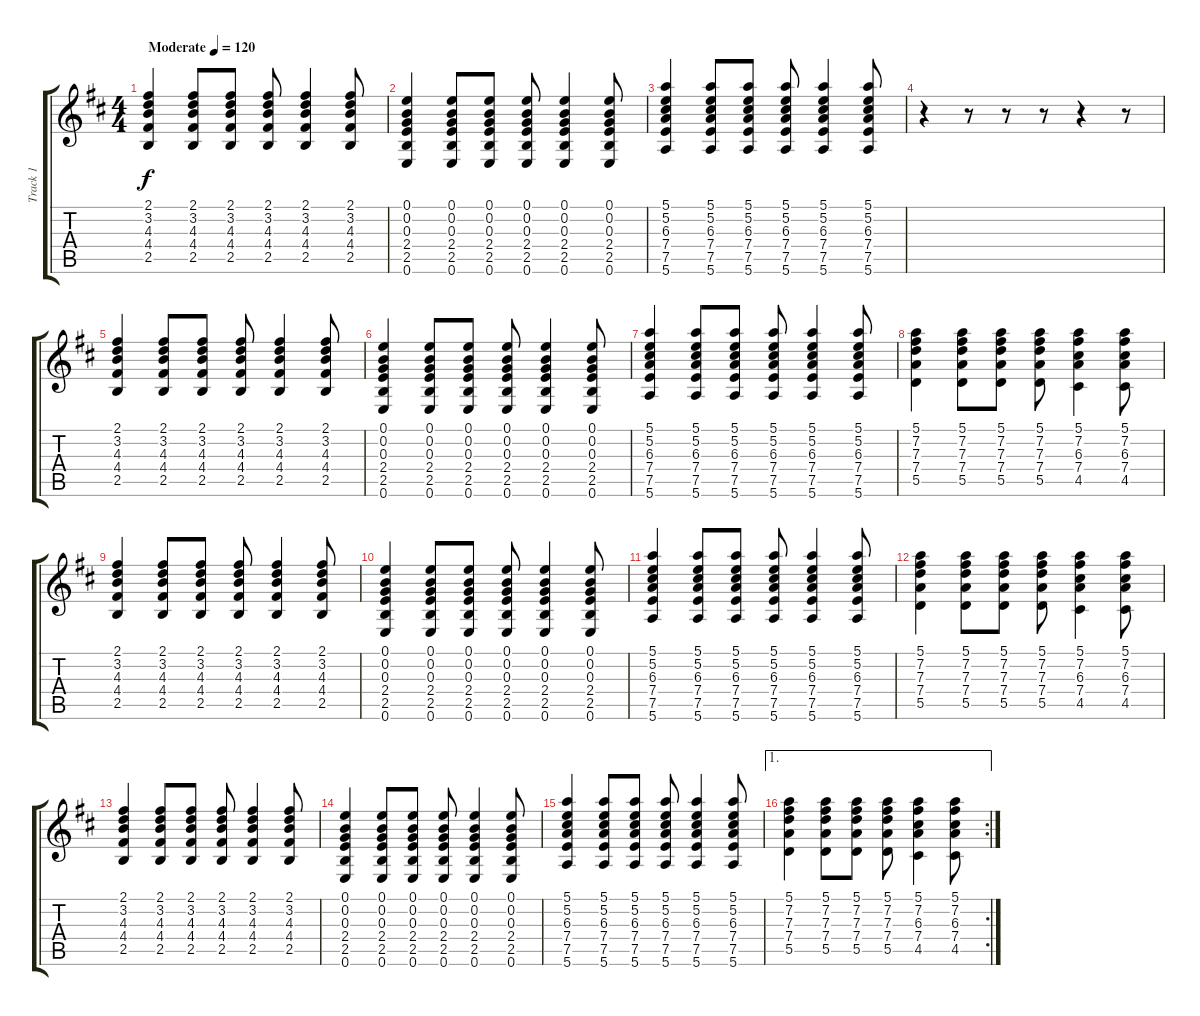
\track ("Track 1" "Track 1") {instrument acousticguitarsteel}
\staff {score tabs}
\tuning (E4 B3 G3 D3 A2 E2) {hide}
\ts (4 4)
\tempo (120 "Moderate")
\clef g2
\ks d
(2.1 3.2 4.3 4.4 2.5).4{dy f instrument acousticguitarsteel} (2.1 3.2 4.3 4.4 2.5).8 (2.1 3.2 4.3 4.4 2.5).8 (2.1 3.2 4.3 4.4 2.5).8 (2.1 3.2 4.3 4.4 2.5).4 (2.1 3.2 4.3 4.4 2.5).8 |
(0.1 0.2 0.3 2.4 2.5 0.6).4 (0.1 0.2 0.3 2.4 2.5 0.6).8 (0.1 0.2 0.3 2.4 2.5 0.6).8 (0.1 0.2 0.3 2.4 2.5 0.6).8 (0.1 0.2 0.3 2.4 2.5 0.6).4 (0.1 0.2 0.3 2.4 2.5 0.6).8 |
(5.1 5.2 6.3 7.4 7.5 5.6).4 (5.1 5.2 6.3 7.4 7.5 5.6).8 (5.1 5.2 6.3 7.4 7.5 5.6).8 (5.1 5.2 6.3 7.4 7.5 5.6).8 (5.1 5.2 6.3 7.4 7.5 5.6).4 (5.1 5.2 6.3 7.4 7.5 5.6).8 |
r.4 r.8 r.8 r.8 r.4 r.8 |
(2.1 3.2 4.3 4.4 2.5).4 (2.1 3.2 4.3 4.4 2.5).8 (2.1 3.2 4.3 4.4 2.5).8 (2.1 3.2 4.3 4.4 2.5).8 (2.1 3.2 4.3 4.4 2.5).4 (2.1 3.2 4.3 4.4 2.5).8 |
(0.1 0.2 0.3 2.4 2.5 0.6).4 (0.1 0.2 0.3 2.4 2.5 0.6).8 (0.1 0.2 0.3 2.4 2.5 0.6).8 (0.1 0.2 0.3 2.4 2.5 0.6).8 (0.1 0.2 0.3 2.4 2.5 0.6).4 (0.1 0.2 0.3 2.4 2.5 0.6).8 |
(5.1 5.2 6.3 7.4 7.5 5.6).4 (5.1 5.2 6.3 7.4 7.5 5.6).8 (5.1 5.2 6.3 7.4 7.5 5.6).8 (5.1 5.2 6.3 7.4 7.5 5.6).8 (5.1 5.2 6.3 7.4 7.5 5.6).4 (5.1 5.2 6.3 7.4 7.5 5.6).8 |
(5.1 7.2 7.3 7.4 5.5).4 (5.1 7.2 7.3 7.4 5.5).8 (5.1 7.2 7.3 7.4 5.5).8 (5.1 7.2 7.3 7.4 5.5).8 (5.1 7.2 6.3 7.4 4.5).4 (5.1 7.2 6.3 7.4 4.5).8 |
(2.1 3.2 4.3 4.4 2.5).4 (2.1 3.2 4.3 4.4 2.5).8 (2.1 3.2 4.3 4.4 2.5).8 (2.1 3.2 4.3 4.4 2.5).8 (2.1 3.2 4.3 4.4 2.5).4 (2.1 3.2 4.3 4.4 2.5).8 |
(0.1 0.2 0.3 2.4 2.5 0.6).4 (0.1 0.2 0.3 2.4 2.5 0.6).8 (0.1 0.2 0.3 2.4 2.5 0.6).8 (0.1 0.2 0.3 2.4 2.5 0.6).8 (0.1 0.2 0.3 2.4 2.5 0.6).4 (0.1 0.2 0.3 2.4 2.5 0.6).8 |
(5.1 5.2 6.3 7.4 7.5 5.6).4 (5.1 5.2 6.3 7.4 7.5 5.6).8 (5.1 5.2 6.3 7.4 7.5 5.6).8 (5.1 5.2 6.3 7.4 7.5 5.6).8 (5.1 5.2 6.3 7.4 7.5 5.6).4 (5.1 5.2 6.3 7.4 7.5 5.6).8 |
(5.1 7.2 7.3 7.4 5.5).4 (5.1 7.2 7.3 7.4 5.5).8 (5.1 7.2 7.3 7.4 5.5).8 (5.1 7.2 7.3 7.4 5.5).8 (5.1 7.2 6.3 7.4 4.5).4 (5.1 7.2 6.3 7.4 4.5).8 |
(2.1 3.2 4.3 4.4 2.5).4 (2.1 3.2 4.3 4.4 2.5).8 (2.1 3.2 4.3 4.4 2.5).8 (2.1 3.2 4.3 4.4 2.5).8 (2.1 3.2 4.3 4.4 2.5).4 (2.1 3.2 4.3 4.4 2.5).8 |
(0.1 0.2 0.3 2.4 2.5 0.6).4 (0.1 0.2 0.3 2.4 2.5 0.6).8 (0.1 0.2 0.3 2.4 2.5 0.6).8 (0.1 0.2 0.3 2.4 2.5 0.6).8 (0.1 0.2 0.3 2.4 2.5 0.6).4 (0.1 0.2 0.3 2.4 2.5 0.6).8 |
(5.1 5.2 6.3 7.4 7.5 5.6).4 (5.1 5.2 6.3 7.4 7.5 5.6).8 (5.1 5.2 6.3 7.4 7.5 5.6).8 (5.1 5.2 6.3 7.4 7.5 5.6).8 (5.1 5.2 6.3 7.4 7.5 5.6).4 (5.1 5.2 6.3 7.4 7.5 5.6).8 |
\ae 1
\rc 2
(5.1 7.2 7.3 7.4 5.5).4 (5.1 7.2 7.3 7.4 5.5).8 (5.1 7.2 7.3 7.4 5.5).8 (5.1 7.2 7.3 7.4 5.5).8 (5.1 7.2 6.3 7.4 4.5).4 (5.1 7.2 6.3 7.4 4.5).8
